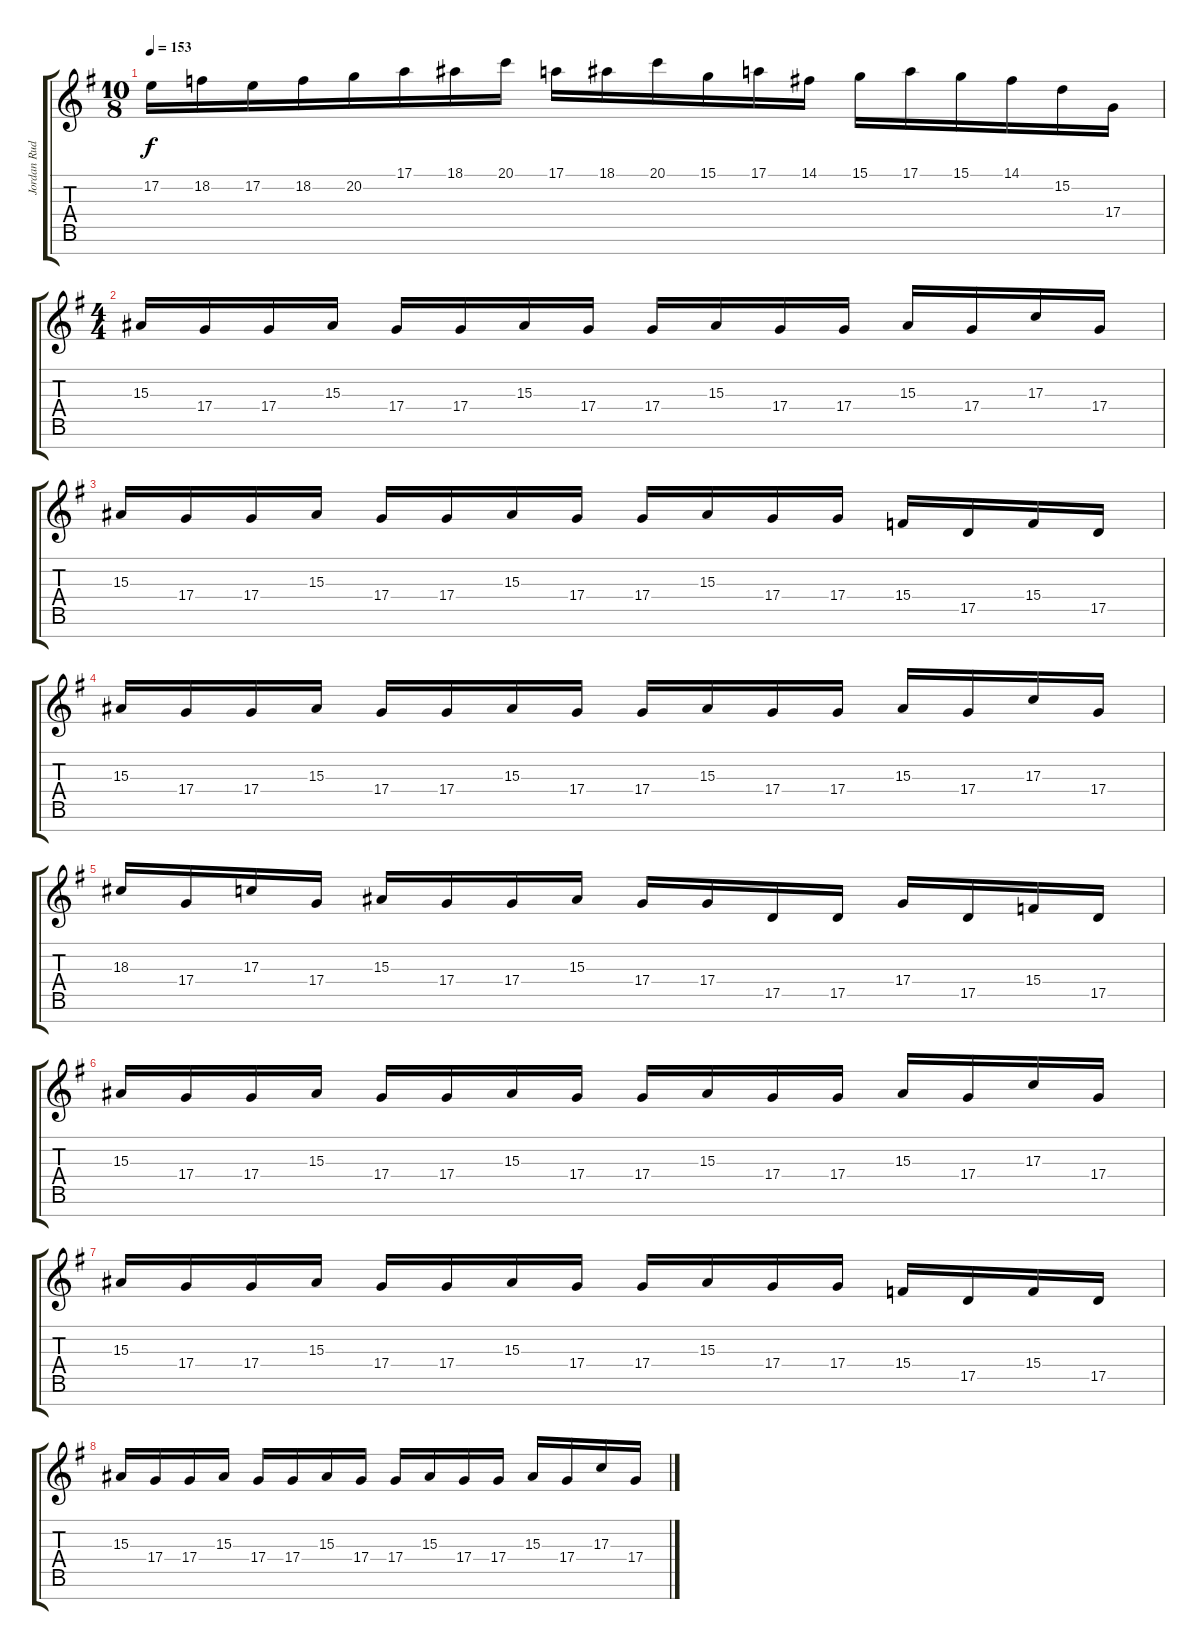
\track ("Jordan Rudess - Keyboards" "Jordan Rud") {instrument lead2sawtooth}
\staff {score tabs}
\tuning (E4 B3 G3 D3 A2 E2 B1) {hide}
\ts (10 8)
\tempo 153
\clef g2
\ks g
17.2.16{dy f} 18.2.16 17.2.16 18.2.16 20.2.16 17.1.16 18.1.16 20.1.16 17.1.16 18.1.16 20.1.16 15.1.16 17.1.16 14.1.16 15.1.16 17.1.16 15.1.16 14.1.16 15.2.16 17.4.16 |
\ts (4 4)
15.3.16 17.4.16 17.4.16 15.3.16 17.4.16 17.4.16 15.3.16 17.4.16 17.4.16 15.3.16 17.4.16 17.4.16 15.3.16 17.4.16 17.3.16 17.4.16 |
15.3.16 17.4.16 17.4.16 15.3.16 17.4.16 17.4.16 15.3.16 17.4.16 17.4.16 15.3.16 17.4.16 17.4.16 15.4.16 17.5.16 15.4.16 17.5.16 |
15.3.16 17.4.16 17.4.16 15.3.16 17.4.16 17.4.16 15.3.16 17.4.16 17.4.16 15.3.16 17.4.16 17.4.16 15.3.16 17.4.16 17.3.16 17.4.16 |
18.3.16 17.4.16 17.3.16 17.4.16 15.3.16 17.4.16 17.4.16 15.3.16 17.4.16 17.4.16 17.5.16 17.5.16 17.4.16 17.5.16 15.4.16 17.5.16 |
15.3.16 17.4.16 17.4.16 15.3.16 17.4.16 17.4.16 15.3.16 17.4.16 17.4.16 15.3.16 17.4.16 17.4.16 15.3.16 17.4.16 17.3.16 17.4.16 |
15.3.16 17.4.16 17.4.16 15.3.16 17.4.16 17.4.16 15.3.16 17.4.16 17.4.16 15.3.16 17.4.16 17.4.16 15.4.16 17.5.16 15.4.16 17.5.16 |
15.3.16 17.4.16 17.4.16 15.3.16 17.4.16 17.4.16 15.3.16 17.4.16 17.4.16 15.3.16 17.4.16 17.4.16 15.3.16 17.4.16 17.3.16 17.4.16
